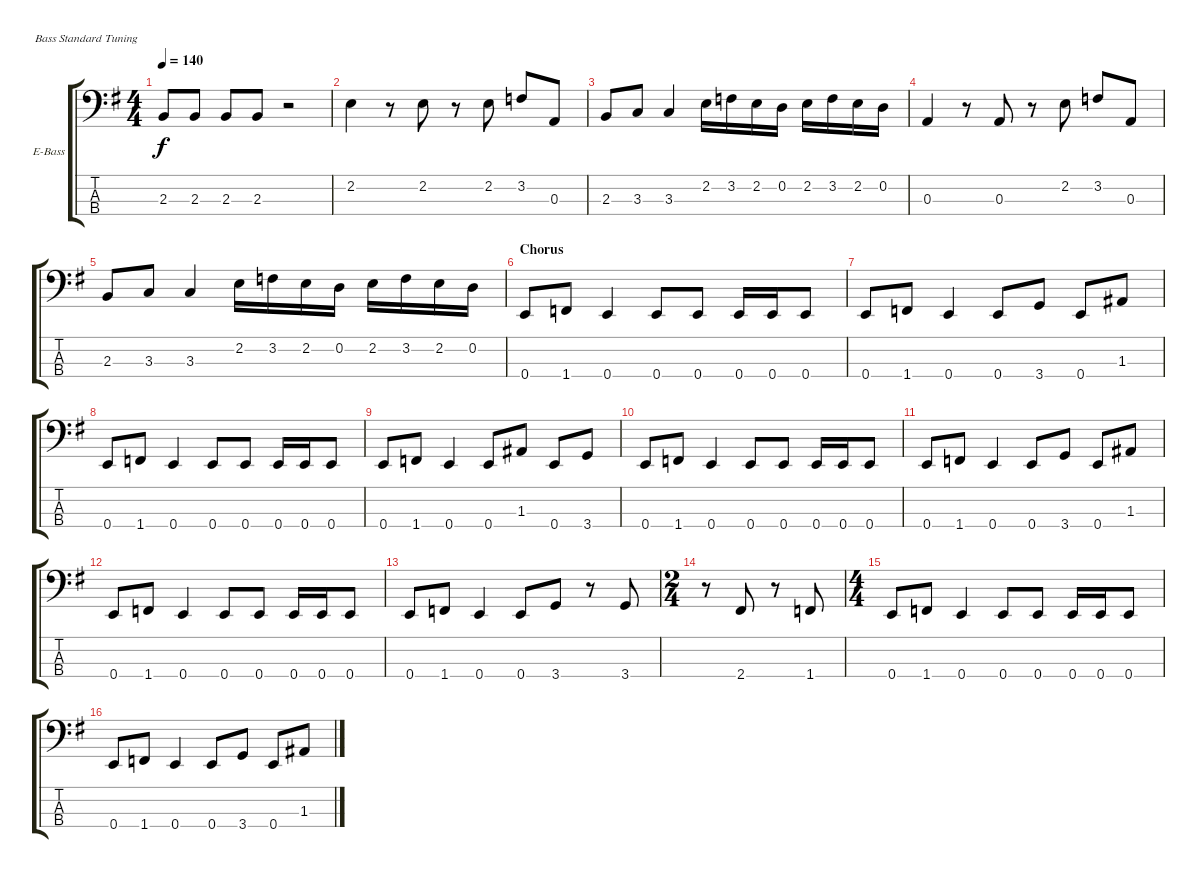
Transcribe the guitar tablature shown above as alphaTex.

\bracketExtendMode groupsimilarinstruments
\firstSystemTrackNameOrientation horizontal
\otherSystemsTrackNameOrientation horizontal
\track ("Bass" "E-Bass") {instrument electricbasspick}
\staff {score tabs}
\tuning (G2 D2 A1 E1)
\ts (4 4)
\tempo 140
\clef f4
\scale
1.05549
\ks g
2.3.8{dy f} 2.3.8 2.3.8 2.3.8 r.2 |
\scale
0.944515 2.2.4 r.8 2.2.8 r.8 2.2.8 3.2.8 0.3.8 |
\scale
1.05549 2.3.8 3.3.8 3.3.4 2.2.16 3.2.16 2.2.16 0.2.16 2.2.16 3.2.16 2.2.16 0.2.16 |
\scale
0.944515 0.3.4 r.8 0.3.8 r.8 2.2.8 3.2.8 0.3.8 |
\scale
1.05549 2.3.8 3.3.8 3.3.4 2.2.16 3.2.16 2.2.16 0.2.16 2.2.16 3.2.16 2.2.16 0.2.16 |
\section ("" "Chorus")
\scale
0.944515 0.4.8 1.4.8 0.4.4 0.4.8 0.4.8 0.4.16 0.4.16 0.4.8 |
\scale
1.05549 0.4.8 1.4.8 0.4.4 0.4.8 3.4.8 0.4.8 1.3.8 |
\scale
0.944515 0.4.8 1.4.8 0.4.4 0.4.8 0.4.8 0.4.16 0.4.16 0.4.8 |
\scale
1.05549 0.4.8 1.4.8 0.4.4 0.4.8 1.3.8 0.4.8 3.4.8 |
\scale
0.944515 0.4.8 1.4.8 0.4.4 0.4.8 0.4.8 0.4.16 0.4.16 0.4.8 |
\scale
1.05549 0.4.8 1.4.8 0.4.4 0.4.8 3.4.8 0.4.8 1.3.8 |
\scale
0.944515 0.4.8 1.4.8 0.4.4 0.4.8 0.4.8 0.4.16 0.4.16 0.4.8 |
\scale
1.05549 0.4.8 1.4.8 0.4.4 0.4.8 3.4.8 r.8 3.4.8 |
\ts (2 4)
\scale
0.944515 r.8 2.4.8 r.8 1.4.8 |
\ts (4 4)
\scale
1.08575 0.4.8 1.4.8 0.4.4 0.4.8 0.4.8 0.4.16 0.4.16 0.4.8 |
\scale
0.91425 0.4.8 1.4.8 0.4.4 0.4.8 3.4.8 0.4.8 1.3.8
